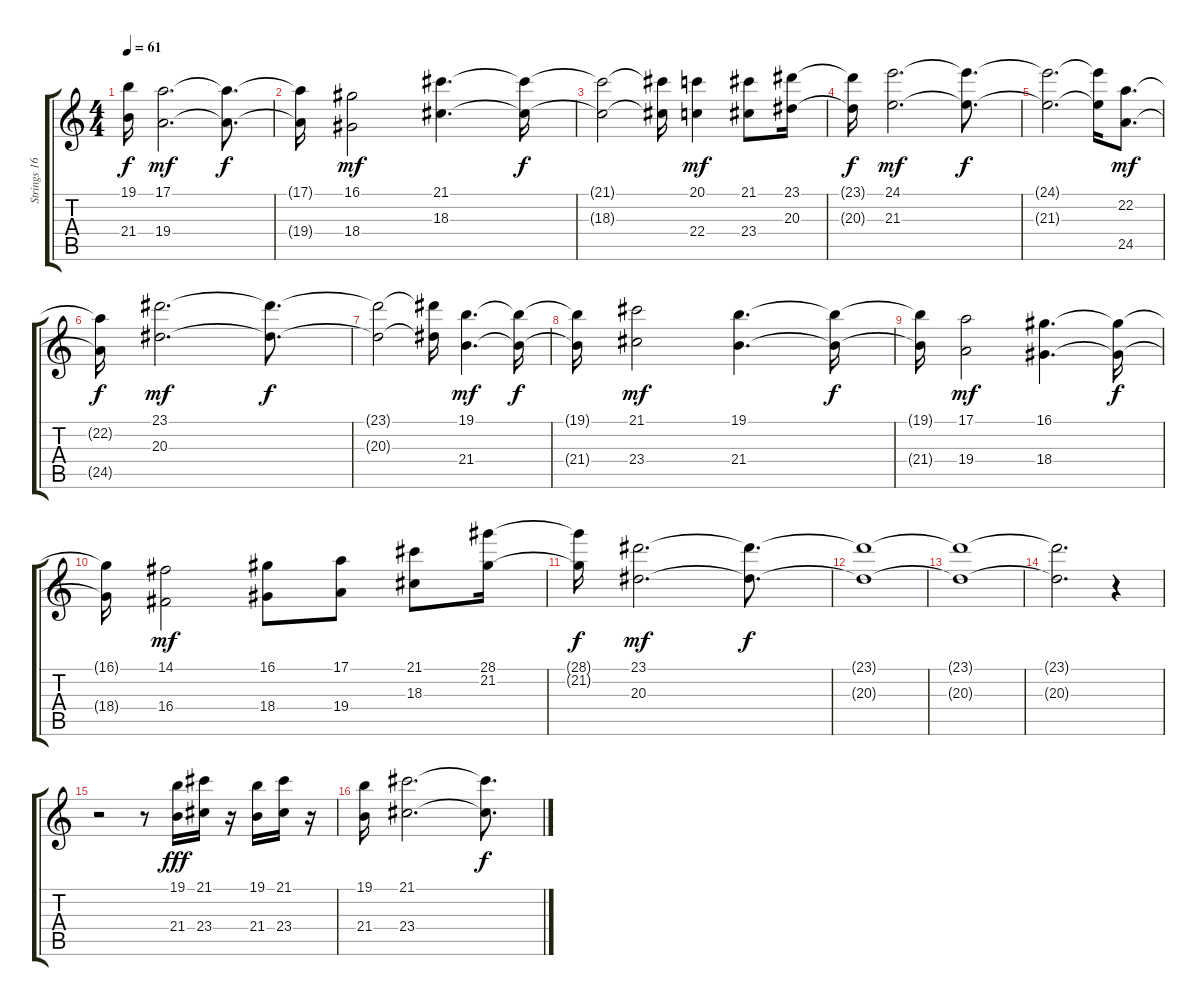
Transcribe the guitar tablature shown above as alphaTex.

\track ("Strings 16" "Strings 16") {instrument stringensemble2}
\staff {score tabs}
\tuning (E4 B3 G3 D3 A2 E2) {hide}
\ts (4 4)
\tempo 61
\clef g2
\ks c
(19.1{t} 21.4{t}).16{dy f} (17.1 19.4).2{d dy mf} (17.1{t} 19.4{t}).8{d dy f} |
(17.1{t} 19.4{t}).16 (16.1 18.4).2{dy mf} (21.1 18.3).4{d} (21.1{t} 18.3{t}).16{dy f} |
(21.1{t} 18.3{t}).2 (21.1{t} 18.3{t}).16 (20.1 22.4).4{dy mf} (21.1 23.4).8 (23.1 20.3).16 |
(23.1{t} 20.3{t}).16{dy f} (24.1 21.3).2{d dy mf} (24.1{t} 21.3{t}).8{d dy f} |
(24.1{t} 21.3{t}).2{d} (24.1{t} 21.3{t}).16 (22.2 24.5).8{d dy mf} |
(22.2{t} 24.5{t}).16{dy f} (23.1 20.3).2{d dy mf} (23.1{t} 20.3{t}).8{d dy f} |
(23.1{t} 20.3{t}).2 (23.1{t} 20.3{t}).16 (19.1 21.4).4{d dy mf} (19.1{t} 21.4{t}).16{dy f} |
(19.1{t} 21.4{t}).16 (21.1 23.4).2{dy mf} (19.1 21.4).4{d} (19.1{t} 21.4{t}).16{dy f} |
(19.1{t} 21.4{t}).16 (17.1 19.4).2{dy mf} (16.1 18.4).4{d} (16.1{t} 18.4{t}).16{dy f} |
(16.1{t} 18.4{t}).16 (14.1 16.4).2{dy mf} (16.1 18.4).8 (17.1 19.4).8 (21.1 18.3).8 (28.1 21.2).16 |
(28.1{t} 21.2{t}).16{dy f} (23.1 20.3).2{d dy mf} (23.1{t} 20.3{t}).8{d dy f} |
(23.1{t} 20.3{t}).1 |
(23.1{t} 20.3{t}).1 |
(23.1{t} 20.3{t}).2{d} r.4 |
r.2 r.8 (19.1 21.4).16{dy fff} (21.1 23.4).16 r.16 (19.1 21.4).16 (21.1 23.4).16 r.16 |
(19.1 21.4).16 (21.1 23.4).2{d} (21.1{t} 23.4{t}).8{d dy f}
